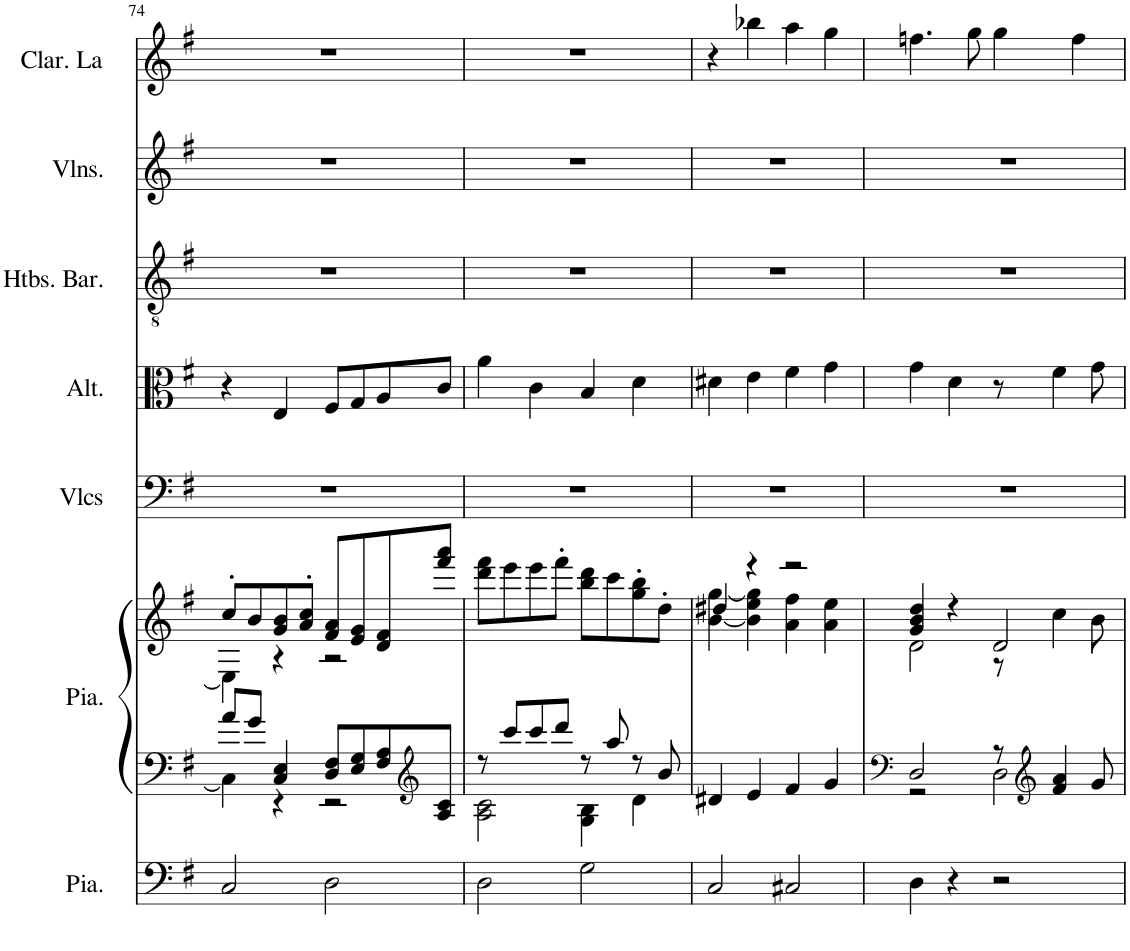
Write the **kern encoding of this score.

**kern	**kern	**kern	**kern	**kern	**kern	**kern	**kern
*part7	*part6	*part6	*part5	*part4	*part3	*part2	*part1
*staff8	*staff7	*staff6	*staff5	*staff4	*staff3	*staff2	*staff1
*I"Piano, Pedals	*I"Piano, Organ	*	*I"Violoncelles, Bass	*I"Altos, Tenor	*I"Hautbois Baryton, Alto	*I"Violons, Soprano	*I"Clarinette en La, Soprano solo
*I'Pia.	*I'Pia.	*	*I'Vlcs	*I'Alt.	*I'Htbs. Bar.	*I'Vlns.	*I'Clar. La
!!LO:PB:g=z
*clefF4	*clefF4	*clefG2	*clefF4	*clefC3	*clefGv2	*clefG2	*clefG2
*	*	*	*	*	*	*	*Trd2c3
*k[f#]	*k[f#]	*k[f#]	*k[f#]	*k[f#]	*k[f#]	*k[f#]	*k[f#]
*M4/4	*M4/4	*M4/4	*M4/4	*M4/4	*M4/4	*M4/4	*M4/4
=74	=74	=74	=74	=74	=74	=74	=74
*	*^	*^	*	*	*	*	*
2C/	8a/L	4C\]	8cc'/L	4E\]	1r	4r	1r	1r	1r
.	8g/J	.	8b/	.	.	.	.	.	.
.	4C/ 4E/	4r	8g/ 8b/	4r	.	4E/	.	.	.
.	.	.	8a/' 8cc/'J	.	.	.	.	.	.
2D\	8D/ 8F#/L	2r	8f#/ 8a/L	2r	.	8F#/L	.	.	.
.	8E/ 8G/	.	8e/ 8g/	.	.	8G/	.	.	.
.	8F#/ 8A/	.	8d/ 8f#/	.	.	8A/	.	.	.
*	*clefG2	*	*	*	*	*	*	*	*
.	8A/ 8c/J	.	8fff#/ 8aaa/J	.	.	8c/J	.	.	.
*	*	*	*v	*v	*	*	*	*	*
=75	=75	=75	=75	=75	=75	=75	=75	=75
2D\	8r	2A\ 2c\	8ddd\ 8fff#\L	1r	4a\	1r	1r	1r
.	8ccc/L	.	8eee\	.	.	.	.	.
.	8ccc/	.	8eee\	.	4c\	.	.	.
.	8ddd/J	.	8fff#'\J	.	.	.	.	.
2G\	8r	4G\ 4B\	8bb\ 8ddd\L	.	4B/	.	.	.
.	8aa/	.	8ccc\	.	.	.	.	.
.	8r	4d\	8gg\' 8bb\'	.	4d\	.	.	.
.	8b/	.	8dd'\J	.	.	.	.	.
*	*v	*v	*	*	*	*	*	*
=76	=76	=76	=76	=76	=76	=76	=76
*	*	*^	*	*	*	*	*
2C/	4d#X/	4dd#X/	[4b\ [4gg\	1r	4d#X\	1r	1r	4r
.	4e/	4r	4b\] 4ee\ 4gg\]	.	4e\	.	.	4bb-X\
2C#X/	4f#/	2r	4a\ 4ff#\	.	4f#\	.	.	4aa\
.	4g/	.	4a\ 4ee\	.	4g\	.	.	4gg\
=77	=77	=77	=77	=77	=77	=77	=77	=77
*	*clefF4	*	*	*	*	*	*	*
*	*^	*	*	*	*	*	*	*
4D\	2D/	2r	4g/ 4b/ 4dd/	2d\	1r	4g\	1r	1r	4.ffn\
4r	.	.	4r	.	.	4d\	.	.	.
.	.	.	.	.	.	.	.	.	8gg\
2r	8r	2D\	2d/	8r	.	8r	.	.	4gg\
*	*clefG2	*	*	*	*	*	*	*	*
.	4f#/ 4a/	.	.	4cc\	.	4f#\	.	.	.
.	.	.	.	.	.	.	.	.	4ff\
.	8g/	.	.	8b\	.	8g\	.	.	.
*	*v	*v	*	*	*	*	*	*	*
*	*	*v	*v	*	*	*	*	*
=	=	=	=	=	=	=	=
*-	*-	*-	*-	*-	*-	*-	*-
